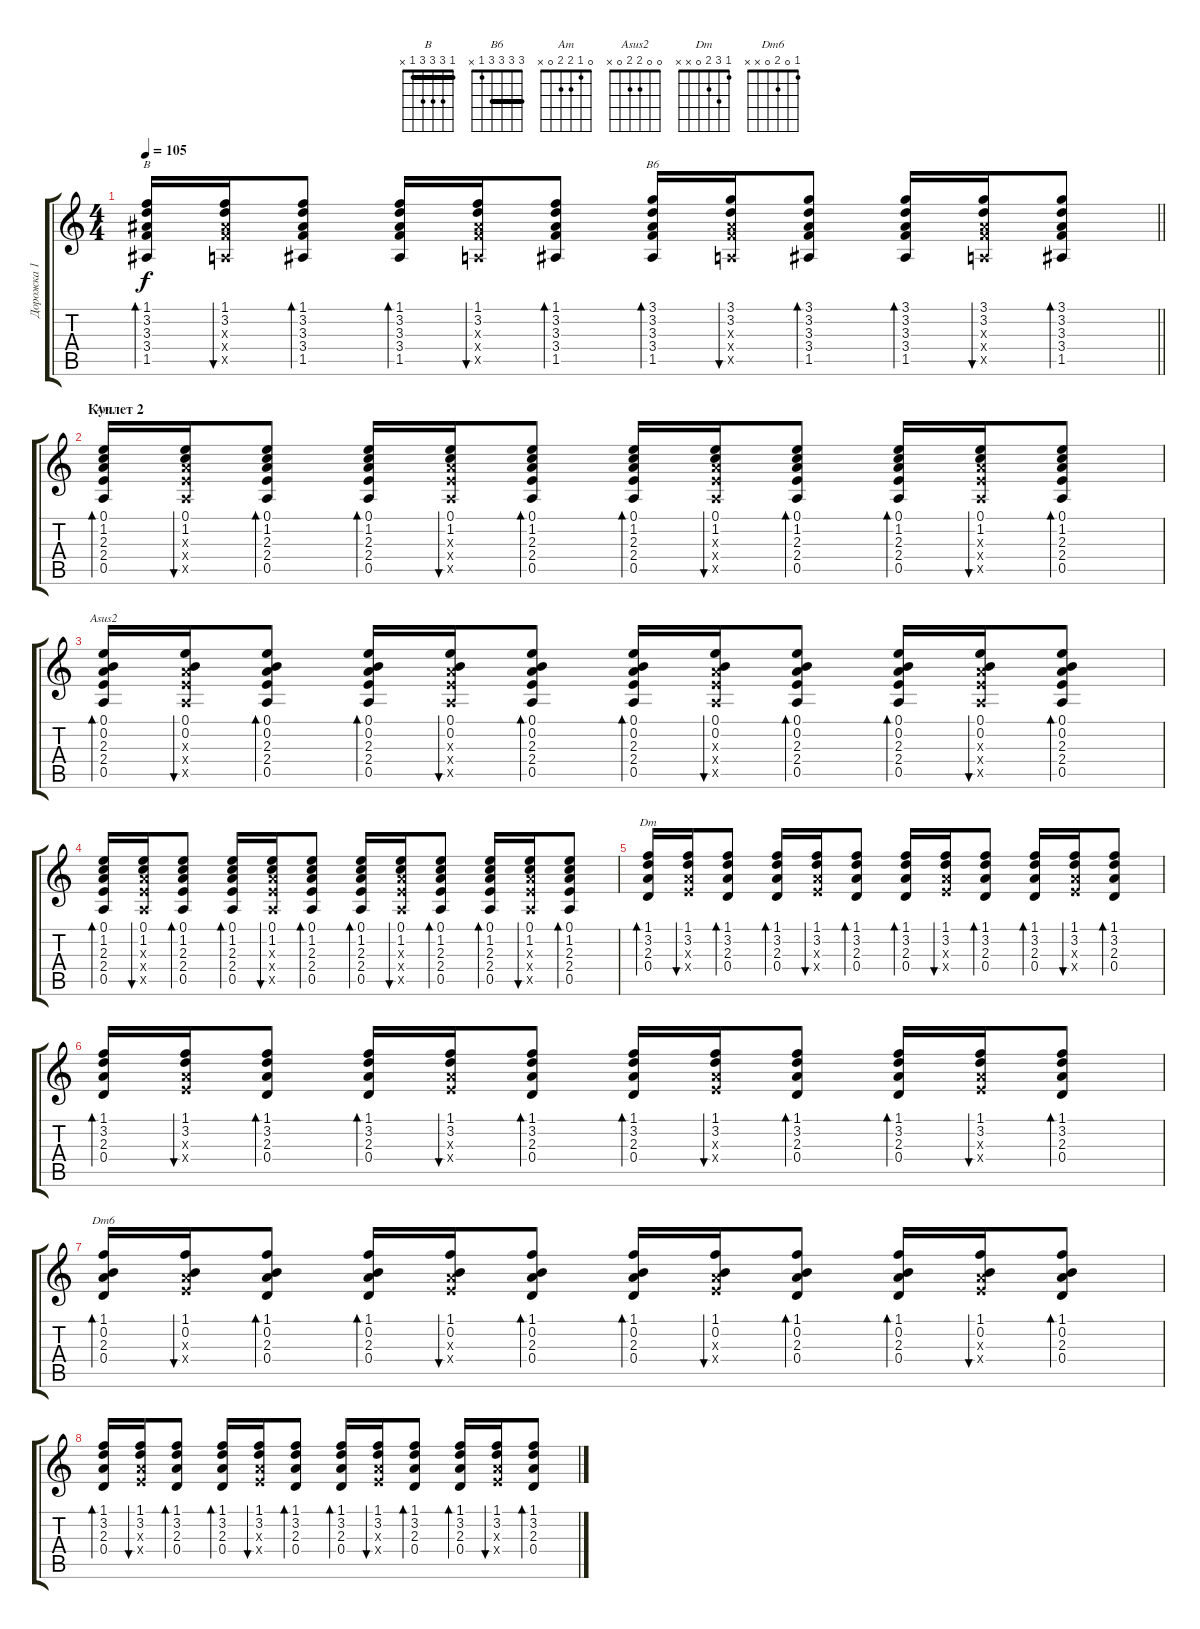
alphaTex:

\track ("Дорожка 1" "Дорожка 1") {instrument acousticguitarsteel}
\staff {score tabs}
\tuning (E4 B3 G3 D3 A2 E2) {hide}
\chord ("B" 1 3 3 3 1 x) {barre 1}
\chord ("B6" 3 3 3 3 1 x) {barre 3}
\chord ("Am" 0 1 2 2 0 x)
\chord ("Asus2" 0 0 2 2 0 x)
\chord ("Dm" 1 3 2 0 x x)
\chord ("Dm6" 1 0 2 0 x x)
\ts (4 4)
\tempo 105
\clef g2
\barLineRight lightlight
\ks c
(1.1 3.2 3.3 3.4 1.5).16{bd 30 ch "B" dy f} (1.1 3.2 3.3{x} 3.4{x} 0.5{x}).16{bu 30} (1.1 3.2 3.3 3.4 1.5).8{bd 30} (1.1 3.2 3.3 3.4 1.5).16{bd 30} (1.1 3.2 3.3{x} 3.4{x} 0.5{x}).16{bu 30} (1.1 3.2 3.3 3.4 1.5).8{bd 30} (3.1 3.2 3.3 3.4 1.5).16{bd 30 ch "B6"} (3.1 3.2 3.3{x} 3.4{x} 0.5{x}).16{bu 30} (3.1 3.2 3.3 3.4 1.5).8{bd 30} (3.1 3.2 3.3 3.4 1.5).16{bd 30} (3.1 3.2 3.3{x} 3.4{x} 0.5{x}).16{bu 30} (3.1 3.2 3.3 3.4 1.5).8{bd 30} |
\section ("" "Куплет 2")
(0.1 1.2 2.3 2.4 0.5).16{bd 30 ch "Am"} (0.1 1.2 2.3{x} 2.4{x} 0.5{x}).16{bu 30} (0.1 1.2 2.3 2.4 0.5).8{bd 30} (0.1 1.2 2.3 2.4 0.5).16{bd 30} (0.1 1.2 2.3{x} 2.4{x} 0.5{x}).16{bu 30} (0.1 1.2 2.3 2.4 0.5).8{bd 30} (0.1 1.2 2.3 2.4 0.5).16{bd 30} (0.1 1.2 2.3{x} 2.4{x} 0.5{x}).16{bu 30} (0.1 1.2 2.3 2.4 0.5).8{bd 30} (0.1 1.2 2.3 2.4 0.5).16{bd 30} (0.1 1.2 2.3{x} 2.4{x} 0.5{x}).16{bu 30} (0.1 1.2 2.3 2.4 0.5).8{bd 30} |
(0.1 0.2 2.3 2.4 0.5).16{bd 30 ch "Asus2"} (0.1 0.2 2.3{x} 2.4{x} 0.5{x}).16{bu 30} (0.1 0.2 2.3 2.4 0.5).8{bd 30} (0.1 0.2 2.3 2.4 0.5).16{bd 30} (0.1 0.2 2.3{x} 2.4{x} 0.5{x}).16{bu 30} (0.1 0.2 2.3 2.4 0.5).8{bd 30} (0.1 0.2 2.3 2.4 0.5).16{bd 30} (0.1 0.2 2.3{x} 2.4{x} 0.5{x}).16{bu 30} (0.1 0.2 2.3 2.4 0.5).8{bd 30} (0.1 0.2 2.3 2.4 0.5).16{bd 30} (0.1 0.2 2.3{x} 2.4{x} 0.5{x}).16{bu 30} (0.1 0.2 2.3 2.4 0.5).8{bd 30} |
(0.1 1.2 2.3 2.4 0.5).16{bd 30} (0.1 1.2 2.3{x} 2.4{x} 0.5{x}).16{bu 30} (0.1 1.2 2.3 2.4 0.5).8{bd 30} (0.1 1.2 2.3 2.4 0.5).16{bd 30} (0.1 1.2 2.3{x} 2.4{x} 0.5{x}).16{bu 30} (0.1 1.2 2.3 2.4 0.5).8{bd 30} (0.1 1.2 2.3 2.4 0.5).16{bd 30} (0.1 1.2 2.3{x} 2.4{x} 0.5{x}).16{bu 30} (0.1 1.2 2.3 2.4 0.5).8{bd 30} (0.1 1.2 2.3 2.4 0.5).16{bd 30} (0.1 1.2 2.3{x} 2.4{x} 0.5{x}).16{bu 30} (0.1 1.2 2.3 2.4 0.5).8{bd 30} |
(1.1 3.2 2.3 0.4).16{bd 30 ch "Dm"} (1.1 3.2 2.3{x} 2.4{x}).16{bu 30} (1.1 3.2 2.3 0.4).8{bd 30} (1.1 3.2 2.3 0.4).16{bd 30} (1.1 3.2 2.3{x} 2.4{x}).16{bu 30} (1.1 3.2 2.3 0.4).8{bd 30} (1.1 3.2 2.3 0.4).16{bd 30} (1.1 3.2 2.3{x} 2.4{x}).16{bu 30} (1.1 3.2 2.3 0.4).8{bd 30} (1.1 3.2 2.3 0.4).16{bd 30} (1.1 3.2 2.3{x} 2.4{x}).16{bu 30} (1.1 3.2 2.3 0.4).8{bd 30} |
(1.1 3.2 2.3 0.4).16{bd 30} (1.1 3.2 2.3{x} 2.4{x}).16{bu 30} (1.1 3.2 2.3 0.4).8{bd 30} (1.1 3.2 2.3 0.4).16{bd 30} (1.1 3.2 2.3{x} 2.4{x}).16{bu 30} (1.1 3.2 2.3 0.4).8{bd 30} (1.1 3.2 2.3 0.4).16{bd 30} (1.1 3.2 2.3{x} 2.4{x}).16{bu 30} (1.1 3.2 2.3 0.4).8{bd 30} (1.1 3.2 2.3 0.4).16{bd 30} (1.1 3.2 2.3{x} 2.4{x}).16{bu 30} (1.1 3.2 2.3 0.4).8{bd 30} |
(1.1 0.2 2.3 0.4).16{bd 30 ch "Dm6"} (1.1 0.2 2.3{x} 2.4{x}).16{bu 30} (1.1 0.2 2.3 0.4).8{bd 30} (1.1 0.2 2.3 0.4).16{bd 30} (1.1 0.2 2.3{x} 2.4{x}).16{bu 30} (1.1 0.2 2.3 0.4).8{bd 30} (1.1 0.2 2.3 0.4).16{bd 30} (1.1 0.2 2.3{x} 2.4{x}).16{bu 30} (1.1 0.2 2.3 0.4).8{bd 30} (1.1 0.2 2.3 0.4).16{bd 30} (1.1 0.2 2.3{x} 2.4{x}).16{bu 30} (1.1 0.2 2.3 0.4).8{bd 30} |
(1.1 3.2 2.3 0.4).16{bd 30} (1.1 3.2 2.3{x} 2.4{x}).16{bu 30} (1.1 3.2 2.3 0.4).8{bd 30} (1.1 3.2 2.3 0.4).16{bd 30} (1.1 3.2 2.3{x} 2.4{x}).16{bu 30} (1.1 3.2 2.3 0.4).8{bd 30} (1.1 3.2 2.3 0.4).16{bd 30} (1.1 3.2 2.3{x} 2.4{x}).16{bu 30} (1.1 3.2 2.3 0.4).8{bd 30} (1.1 3.2 2.3 0.4).16{bd 30} (1.1 3.2 2.3{x} 2.4{x}).16{bu 30} (1.1 3.2 2.3 0.4).8{bd 30}
